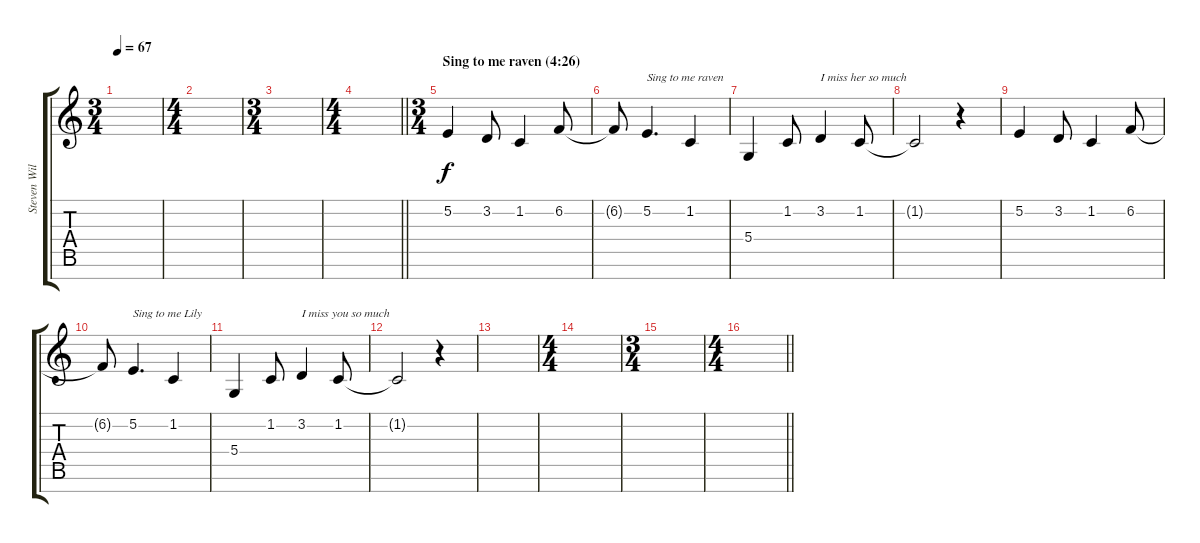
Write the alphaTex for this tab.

\track ("Steven Wilson Vocals" "Steven Wil") {instrument lead6voice}
\staff {score tabs}
\tuning (E4 B3 G3 D3 A2 E2 B1) {hide}
\ts (3 4)
\tempo 67
\clef g2
\ks c
|
\ts (4 4)
|
\ts (3 4)
|
\ts (4 4)
\barLineRight lightlight
|
\ts (3 4)
\section ("" "Sing to me raven (4:26)")
5.2.4{balance 8 instrument lead6voice} 3.2.8 1.2.4 6.2.8 |
6.2{t}.8 5.2.4{d txt "Sing to me raven"} 1.2.4 |
5.4.4 1.2.8 3.2.4{txt "I miss her so much"} 1.2.8 |
1.2{t}.2 r.4 |
5.2.4 3.2.8 1.2.4 6.2.8 |
6.2{t}.8 5.2.4{d txt "Sing to me Lily"} 1.2.4 |
5.4.4 1.2.8 3.2.4{txt "I miss you so much"} 1.2.8 |
1.2{t}.2 r.4 |
|
\ts (4 4)
|
\ts (3 4)
|
\ts (4 4)
\barLineRight lightlight
